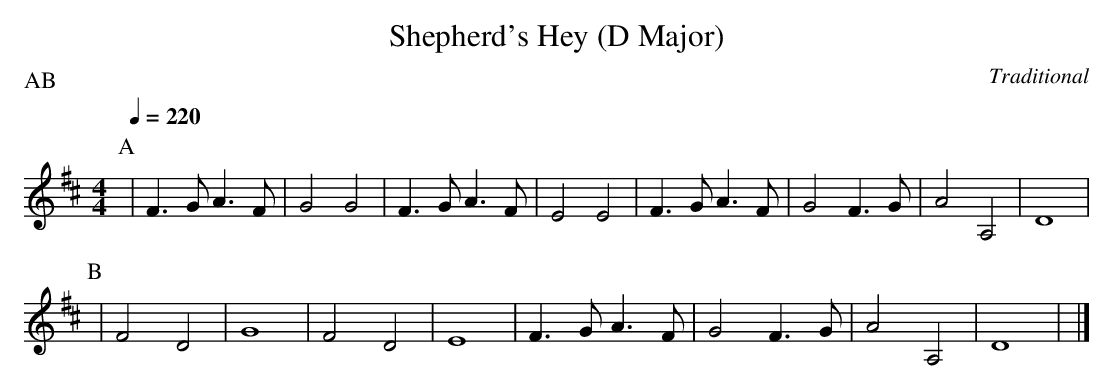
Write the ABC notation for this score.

X:1
T:Shepherd's Hey (D Major)
M:4/4
L:1/8
C:Traditional
P:AB
Q:1/4=220
K:Dmaj
P:A
| F3 G A3 F | G4 G4 | F3 G A3 F | E4 E4 | F3 G A3 F | G4 F3 G | A4 A,4 | D8 |
P:B
| F4 D4 | G8 | F4 D4 | E8 | F3 G A3 F | G4 F3 G | A4 A,4 | D8 | |]
